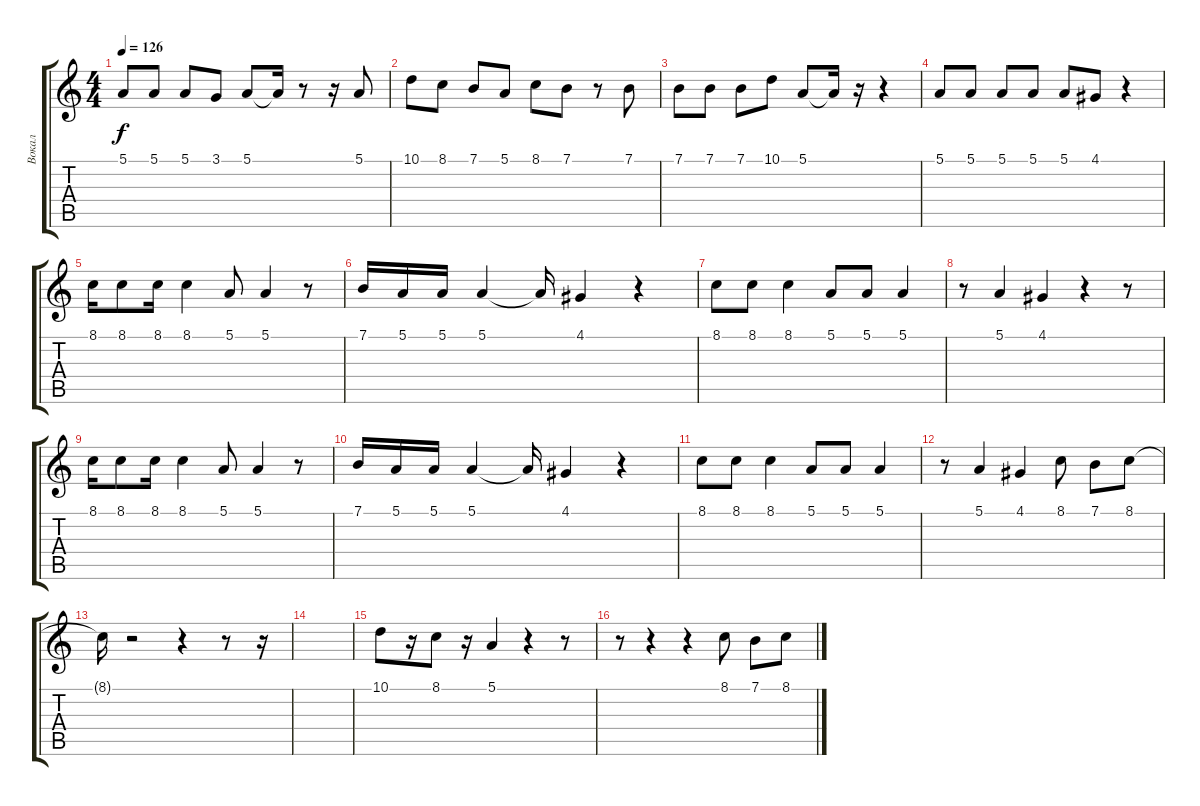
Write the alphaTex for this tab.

\track ("Вокал" "Вокал") {instrument accordion}
\staff {score tabs}
\tuning (E4 B3 G3 D3 A2 E2) {hide}
\ts (4 4)
\tempo 126
\clef g2
\ks c
5.1.8{dy f} 5.1.8 5.1.8 3.1.8 5.1.8 5.1{t}.16 r.8 r.16 5.1.8 |
10.1.8 8.1.8 7.1.8 5.1.8 8.1.8 7.1.8 r.8 7.1.8 |
7.1.8 7.1.8 7.1.8 10.1.8 5.1.8 5.1{t}.16 r.16 r.4 |
5.1.8 5.1.8 5.1.8 5.1.8 5.1.8 4.1.8 r.4 |
8.1.16 8.1.8 8.1.16 8.1.4 5.1.8 5.1.4 r.8 |
7.1.16 5.1.16 5.1.16 5.1.4 5.1{t}.16 4.1.4 r.4 |
8.1.8 8.1.8 8.1.4 5.1.8 5.1.8 5.1.4 |
r.8 5.1.4 4.1.4 r.4 r.8 |
8.1.16 8.1.8 8.1.16 8.1.4 5.1.8 5.1.4 r.8 |
7.1.16 5.1.16 5.1.16 5.1.4 5.1{t}.16 4.1.4 r.4 |
8.1.8 8.1.8 8.1.4 5.1.8 5.1.8 5.1.4 |
r.8 5.1.4 4.1.4 8.1.8 7.1.8 8.1.8 |
8.1{t}.16 r.2 r.4 r.8 r.16 |
|
10.1.8 r.16 8.1.8 r.16 5.1.4 r.4 r.8 |
r.8 r.4 r.4 8.1.8 7.1.8 8.1.8
